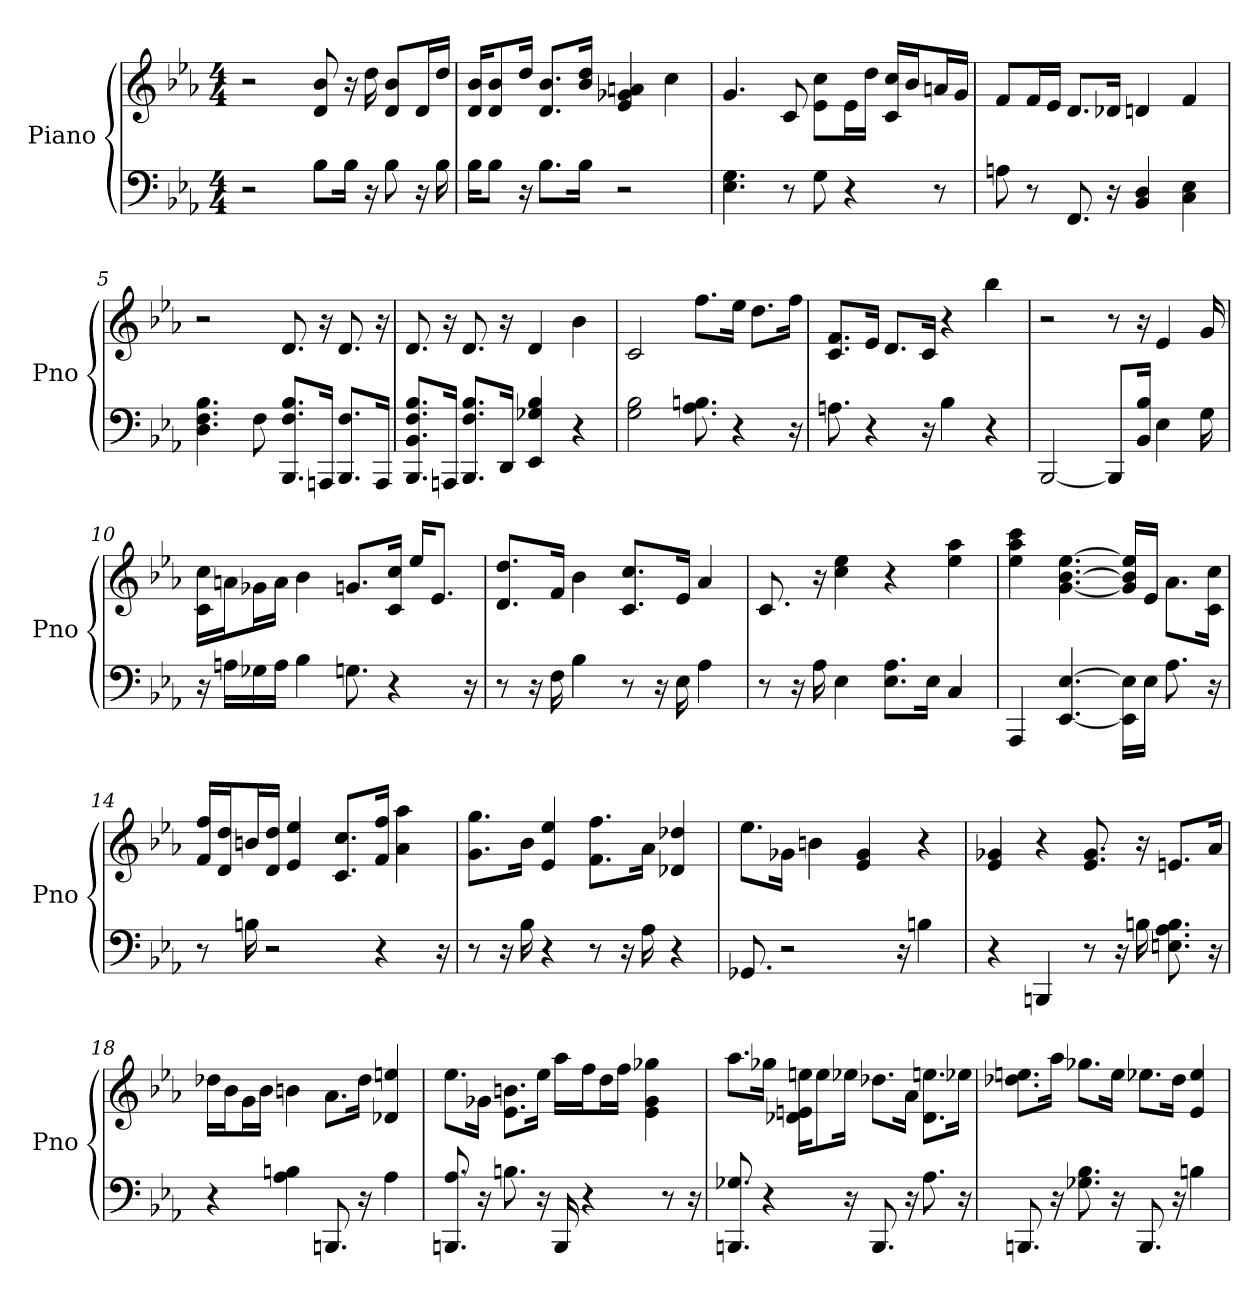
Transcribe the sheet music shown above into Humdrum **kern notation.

**kern	**kern
*part1	*part1
*staff2	*staff1
*I"Piano	*
*I'Pno	*
*clefF4	*clefG2
*k[b-e-a-]	*k[b-e-a-]
*E-:	*E-:
*M4/4	*M4/4
*MM125	*MM125
=1	=1
2r	2r
8B-\L	8d 8b-
16B-\Jk	16r
16r	16dd
8B-	8d/ 8b-/L
16r	16d/L
16B-	16dd/JJ
=2	=2
16B-\KL	16d/ 16b-/KL
8B-\J	8d/ 8b-/
16r	16dd/Jk
8.B-\L	8.d/ 8.b-/L
16B-\Jk	16b-/ 16dd/Jk
2r	4g- 4a 4e-
.	4cc
=3	=3
4.G 4.E-	4.g
8r	8c
8G	8cc\ 8e-\L
4r	16e-\L
.	16dd\JJ
.	16cc/ 16c/LL
.	16b-/J
8r	16a/L
.	16g/JJ
=4	=4
8A	8f/L
8r	16f/L
.	16e-/JJ
8.FF	8.d/L
16r	16d-/Jk
4D 4BB-	4d
4C 4E-	4f
=5	=5
4.B- 4.F 4.D	2r
8F	.
8.B-/ 8.F/ 8.BBB-/L	8.d
16AAA/Jk	16r
8.F/ 8.BBB-/L	8.d
16AAA/Jk	16r
=6	=6
8.BBB-/ 8.B-/ 8.BB-/ 8.F/L	8.d
16AAA/Jk	16r
8.BBB-/ 8.F/ 8.B-/L	8.d
16DD/Jk	16r
4B- 4EE- 4G-	4d
4r	4b-
=7	=7
2B- 2G	2c
8.A- 8.B	8.ff\L
4r	16ee-\Jk
.	8.dd\L
16r	16ff\Jk
=8	=8
8.A	8.f/ 8.c/L
4r	16e-/Jk
.	8.d/L
16r	16c/Jk
4B-	4r
4r	4bb-
=9	=9
[2BBB-	2r
8BBB-/L]	8r
16BB-/ 16B-/Jk	16r
4E-	4e-
16G	16g
=10	=10
16r	16cc\ 16c\LL
16A\LL	16a\J
16G-\	16g-\L
16A\JJ	16a\JJ
4B-	4b-
8.G	8.g/L
4r	16cc/ 16c/Jk
.	16ee-/KL
.	8.e-/J
16r	.
=11	=11
8r	8.d/ 8.dd/L
16r	.
16F	16f/Jk
4B-	4b-
8r	8.cc/ 8.c/L
16r	.
16E-	16e-/Jk
4A-	4a-
=12	=12
8r	8.c
16r	.
16A-	16r
4E-	4cc 4ee-
8.E-\ 8.A-\L	4r
16E-\Jk	.
4C	4aa- 4ee-
=13	=13
4AAA-	4ee- 4aa- 4ccc
[4.E- [4.EE-	[4.ee- [4.g [4.b-
16E-]\ 16EE-]\LL	16ee-]/ 16g]/ 16b-]/LL
16E-\JJ	16e-/JJ
8.A-	8.a-\L
16r	16c\ 16cc\Jk
=14	=14
8r	16ff/ 16f/LL
.	16dd/ 16d/J
16B	16b/L
2r	16dd/ 16d/JJ
.	4ee- 4e-
.	8.cc/ 8.c/L
4r	16ff/ 16f/Jk
.	4aa- 4a-
16r	.
=15	=15
8r	8.gg\ 8.g\L
16r	.
16B-	16b-\Jk
4r	4ee- 4e-
8r	8.ff\ 8.f\L
16r	.
16A-	16a-\Jk
4r	4d- 4dd-
=16	=16
8.GG-	8.ee-\L
2r	16g-\Jk
.	4b
.	4g- 4e-
16r	.
4B	4r
=17	=17
4r	4e- 4g-
4BBB	4r
8r	8.g- 8.e-
16r	.
16B	16r
8.B 8.E 8.A-	8.e/L
16r	16a-/Jk
=18	=18
4r	16dd-\LL
.	16b-\J
.	16g\L
.	16b-\JJ
4B 4A-	4b
8.BBB	8.a-\L
16r	16dd-\Jk
4A-	4ee 4d-
=19	=19
8.BBB 8.A-	8.ee-\L
16r	16g-\Jk
8.B	8.b\ 8.e-\L
16r	16ee-\Jk
16BBB	16aa-\LL
4r	16ff\J
.	16dd\L
.	16ff\JJ
.	4gg- 4g- 4e-
8r	.
16r	.
=20	=20
8.BBB 8.G-	8.aa-\L
4r	16gg-\Jk
.	16ee\ 16e\ 16d-\KL
.	8ee\
16r	16ee-\Jk
8.BBB	8.dd-\L
16r	16a-\Jk
8.A-	8.ee\ 8.d-\L
16r	16ee-\Jk
=21	=21
8.BBB	8.dd-\ 8.ee\L
16r	16aa-\Jk
8.B- 8.G-	8.gg-\L
16r	16ee\Jk
8.BBB	8.ee-\L
16r	16dd-\Jk
4B	4ee- 4e-
=	=
*-	*-
